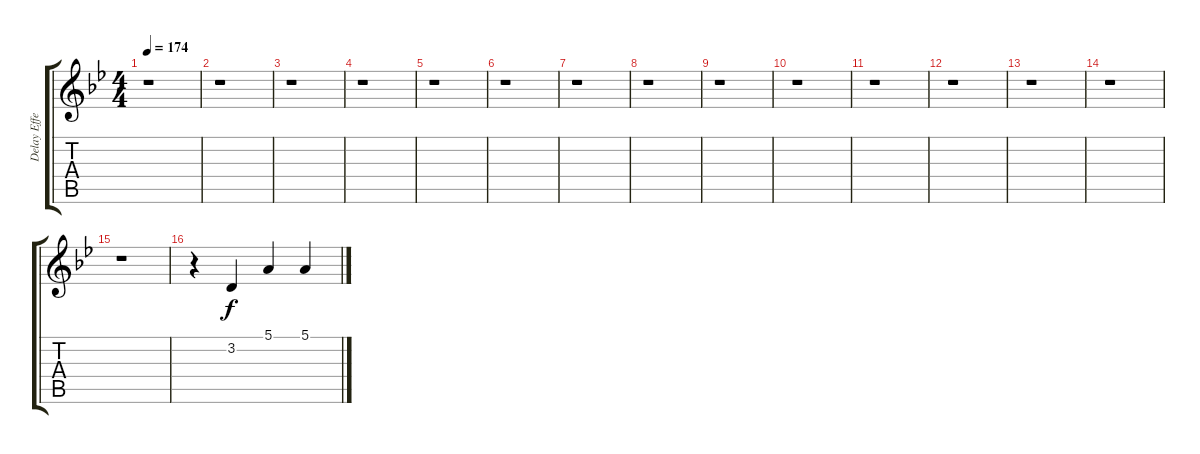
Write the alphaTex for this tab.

\track ("Delay Effect" "Delay Effe") {instrument pad5bowed}
\staff {score tabs}
\tuning (E4 B3 G3 D3 A2 E2) {hide}
\ts (4 4)
\tempo 174
\clef g2
\ks gminor
r.1{dy f} |
r.1 |
r.1 |
r.1 |
r.1 |
r.1 |
r.1 |
r.1 |
r.1 |
r.1 |
r.1 |
r.1 |
r.1 |
r.1 |
r.1 |
r.4 3.2.4 5.1.4 5.1.4
